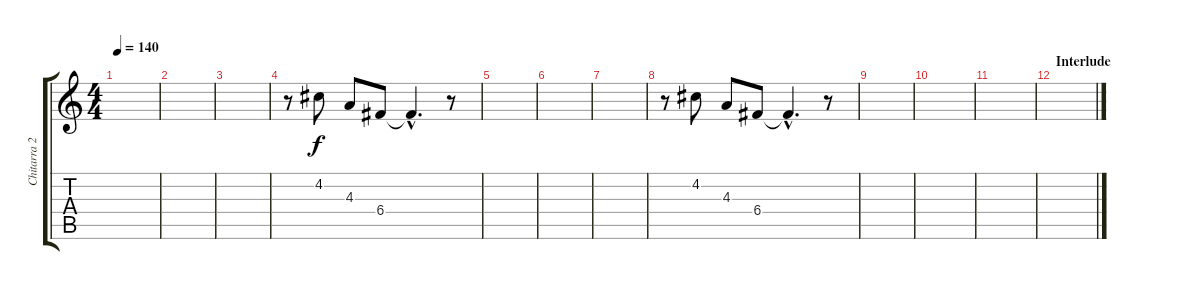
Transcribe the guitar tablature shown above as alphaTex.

\track ("Chitarra 2" "Chitarra 2") {instrument distortionguitar}
\staff {score tabs}
\tuning (D4 A3 F3 C3 G2 D2) {hide}
\ts (4 4)
\tempo 140
\clef g2
\ks c
|
|
|
r.8{volume 14 instrument electricguitarclean} 4.2.8 4.3.8 6.4.8 6.4{hac t}.4{d} r.8 |
|
|
|
r.8{volume 14 instrument electricguitarclean} 4.2.8 4.3.8 6.4.8 6.4{hac t}.4{d} r.8 |
|
|
|
\section ("" "Interlude")
